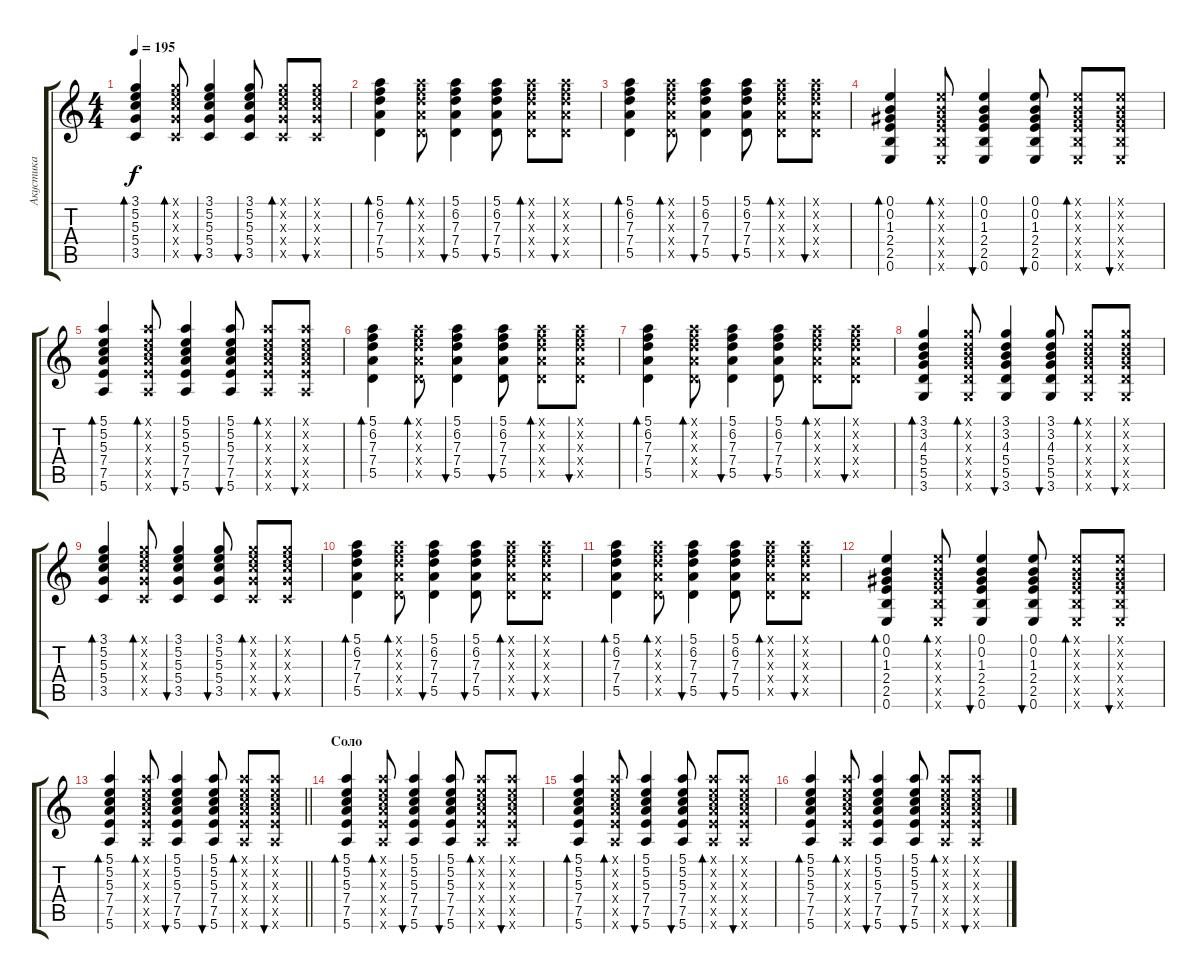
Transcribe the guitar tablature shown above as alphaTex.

\track ("Акустика" "Акустика") {instrument acousticguitarsteel}
\staff {score tabs}
\tuning (E4 B3 G3 D3 A2 E2) {hide}
\ts (4 4)
\tempo 195
\clef g2
\ks c
(3.1 5.2 5.3 5.4 3.5).4{bd 60 dy f} (3.1{x} 5.2{x} 5.3{x} 5.4{x} 3.5{x}).8{bd 60} (3.1 5.2 5.3 5.4 3.5).4{bu 60} (3.1 5.2 5.3 5.4 3.5).8{bu 60} (3.1{x} 5.2{x} 5.3{x} 5.4{x} 3.5{x}).8{bd 60} (3.1{x} 5.2{x} 5.3{x} 5.4{x} 3.5{x}).8{bu 60} |
(5.1 6.2 7.3 7.4 5.5).4{bd 60} (5.1{x} 6.2{x} 7.3{x} 7.4{x} 5.5{x}).8{bd 60} (5.1 6.2 7.3 7.4 5.5).4{bu 60} (5.1 6.2 7.3 7.4 5.5).8{bu 60} (5.1{x} 6.2{x} 7.3{x} 7.4{x} 5.5{x}).8{bd 60} (5.1{x} 6.2{x} 7.3{x} 7.4{x} 5.5{x}).8{bu 60} |
(5.1 6.2 7.3 7.4 5.5).4{bd 60} (5.1{x} 6.2{x} 7.3{x} 7.4{x} 5.5{x}).8{bd 60} (5.1 6.2 7.3 7.4 5.5).4{bu 60} (5.1 6.2 7.3 7.4 5.5).8{bu 60} (5.1{x} 6.2{x} 7.3{x} 7.4{x} 5.5{x}).8{bd 60} (5.1{x} 6.2{x} 7.3{x} 7.4{x} 5.5{x}).8{bu 60} |
(0.1 0.2 1.3 2.4 2.5 0.6).4{bd 60} (0.1{x} 0.2{x} 1.3{x} 2.4{x} 2.5{x} 0.6{x}).8{bd 60} (0.1 0.2 1.3 2.4 2.5 0.6).4{bu 60} (0.1 0.2 1.3 2.4 2.5 0.6).8{bu 60} (0.1{x} 0.2{x} 1.3{x} 2.4{x} 2.5{x} 0.6{x}).8{bd 60} (0.1{x} 0.2{x} 1.3{x} 2.4{x} 2.5{x} 0.6{x}).8{bu 60} |
(5.1 5.2 5.3 7.4 7.5 5.6).4{bd 60} (5.1{x} 5.2{x} 5.3{x} 7.4{x} 7.5{x} 5.6{x}).8{bd 60} (5.1 5.2 5.3 7.4 7.5 5.6).4{bu 60} (5.1 5.2 5.3 7.4 7.5 5.6).8{bu 60} (5.1{x} 5.2{x} 5.3{x} 7.4{x} 7.5{x} 5.6{x}).8{bd 60} (5.1{x} 5.2{x} 5.3{x} 7.4{x} 7.5{x} 5.6{x}).8{bu 60} |
(5.1 6.2 7.3 7.4 5.5).4{bd 60} (5.1{x} 6.2{x} 7.3{x} 7.4{x} 5.5{x}).8{bd 60} (5.1 6.2 7.3 7.4 5.5).4{bu 60} (5.1 6.2 7.3 7.4 5.5).8{bu 60} (5.1{x} 6.2{x} 7.3{x} 7.4{x} 5.5{x}).8{bd 60} (5.1{x} 6.2{x} 7.3{x} 7.4{x} 5.5{x}).8{bu 60} |
(5.1 6.2 7.3 7.4 5.5).4{bd 60} (5.1{x} 6.2{x} 7.3{x} 7.4{x} 5.5{x}).8{bd 60} (5.1 6.2 7.3 7.4 5.5).4{bu 60} (5.1 6.2 7.3 7.4 5.5).8{bu 60} (5.1{x} 6.2{x} 7.3{x} 7.4{x} 5.5{x}).8{bd 60} (5.1{x} 6.2{x} 7.3{x} 7.4{x} 5.5{x}).8{bu 60} |
(3.1 3.2 4.3 5.4 5.5 3.6).4{bd 60} (3.1{x} 3.2{x} 4.3{x} 5.4{x} 5.5{x} 3.6{x}).8{bd 60} (3.1 3.2 4.3 5.4 5.5 3.6).4{bu 60} (3.1 3.2 4.3 5.4 5.5 3.6).8{bu 60} (3.1{x} 3.2{x} 4.3{x} 5.4{x} 5.5{x} 3.6{x}).8{bd 60} (3.1{x} 3.2{x} 4.3{x} 5.4{x} 5.5{x} 3.6{x}).8{bu 60} |
(3.1 5.2 5.3 5.4 3.5).4{bd 60} (3.1{x} 5.2{x} 5.3{x} 5.4{x} 3.5{x}).8{bd 60} (3.1 5.2 5.3 5.4 3.5).4{bu 60} (3.1 5.2 5.3 5.4 3.5).8{bu 60} (3.1{x} 5.2{x} 5.3{x} 5.4{x} 3.5{x}).8{bd 60} (3.1{x} 5.2{x} 5.3{x} 5.4{x} 3.5{x}).8{bu 60} |
(5.1 6.2 7.3 7.4 5.5).4{bd 60} (5.1{x} 6.2{x} 7.3{x} 7.4{x} 5.5{x}).8{bd 60} (5.1 6.2 7.3 7.4 5.5).4{bu 60} (5.1 6.2 7.3 7.4 5.5).8{bu 60} (5.1{x} 6.2{x} 7.3{x} 7.4{x} 5.5{x}).8{bd 60} (5.1{x} 6.2{x} 7.3{x} 7.4{x} 5.5{x}).8{bu 60} |
(5.1 6.2 7.3 7.4 5.5).4{bd 60} (5.1{x} 6.2{x} 7.3{x} 7.4{x} 5.5{x}).8{bd 60} (5.1 6.2 7.3 7.4 5.5).4{bu 60} (5.1 6.2 7.3 7.4 5.5).8{bu 60} (5.1{x} 6.2{x} 7.3{x} 7.4{x} 5.5{x}).8{bd 60} (5.1{x} 6.2{x} 7.3{x} 7.4{x} 5.5{x}).8{bu 60} |
(0.1 0.2 1.3 2.4 2.5 0.6).4{bd 60} (0.1{x} 0.2{x} 1.3{x} 2.4{x} 2.5{x} 0.6{x}).8{bd 60} (0.1 0.2 1.3 2.4 2.5 0.6).4{bu 60} (0.1 0.2 1.3 2.4 2.5 0.6).8{bu 60} (0.1{x} 0.2{x} 1.3{x} 2.4{x} 2.5{x} 0.6{x}).8{bd 60} (0.1{x} 0.2{x} 1.3{x} 2.4{x} 2.5{x} 0.6{x}).8{bu 60} |
\barLineRight lightlight
(5.1 5.2 5.3 7.4 7.5 5.6).4{bd 60} (5.1{x} 5.2{x} 5.3{x} 7.4{x} 7.5{x} 5.6{x}).8{bd 60} (5.1 5.2 5.3 7.4 7.5 5.6).4{bu 60} (5.1 5.2 5.3 7.4 7.5 5.6).8{bu 60} (5.1{x} 5.2{x} 5.3{x} 7.4{x} 7.5{x} 5.6{x}).8{bd 60} (5.1{x} 5.2{x} 5.3{x} 7.4{x} 7.5{x} 5.6{x}).8{bu 60} |
\section ("" "Соло")
(5.1 5.2 5.3 7.4 7.5 5.6).4{bd 60} (5.1{x} 5.2{x} 5.3{x} 7.4{x} 7.5{x} 5.6{x}).8{bd 60} (5.1 5.2 5.3 7.4 7.5 5.6).4{bu 60} (5.1 5.2 5.3 7.4 7.5 5.6).8{bu 60} (5.1{x} 5.2{x} 5.3{x} 7.4{x} 7.5{x} 5.6{x}).8{bd 60} (5.1{x} 5.2{x} 5.3{x} 7.4{x} 7.5{x} 5.6{x}).8{bu 60} |
(5.1 5.2 5.3 7.4 7.5 5.6).4{bd 60} (5.1{x} 5.2{x} 5.3{x} 7.4{x} 7.5{x} 5.6{x}).8{bd 60} (5.1 5.2 5.3 7.4 7.5 5.6).4{bu 60} (5.1 5.2 5.3 7.4 7.5 5.6).8{bu 60} (5.1{x} 5.2{x} 5.3{x} 7.4{x} 7.5{x} 5.6{x}).8{bd 60} (5.1{x} 5.2{x} 5.3{x} 7.4{x} 7.5{x} 5.6{x}).8{bu 60} |
(5.1 5.2 5.3 7.4 7.5 5.6).4{bd 60} (5.1{x} 5.2{x} 5.3{x} 7.4{x} 7.5{x} 5.6{x}).8{bd 60} (5.1 5.2 5.3 7.4 7.5 5.6).4{bu 60} (5.1 5.2 5.3 7.4 7.5 5.6).8{bu 60} (5.1{x} 5.2{x} 5.3{x} 7.4{x} 7.5{x} 5.6{x}).8{bd 60} (5.1{x} 5.2{x} 5.3{x} 7.4{x} 7.5{x} 5.6{x}).8{bu 60}
